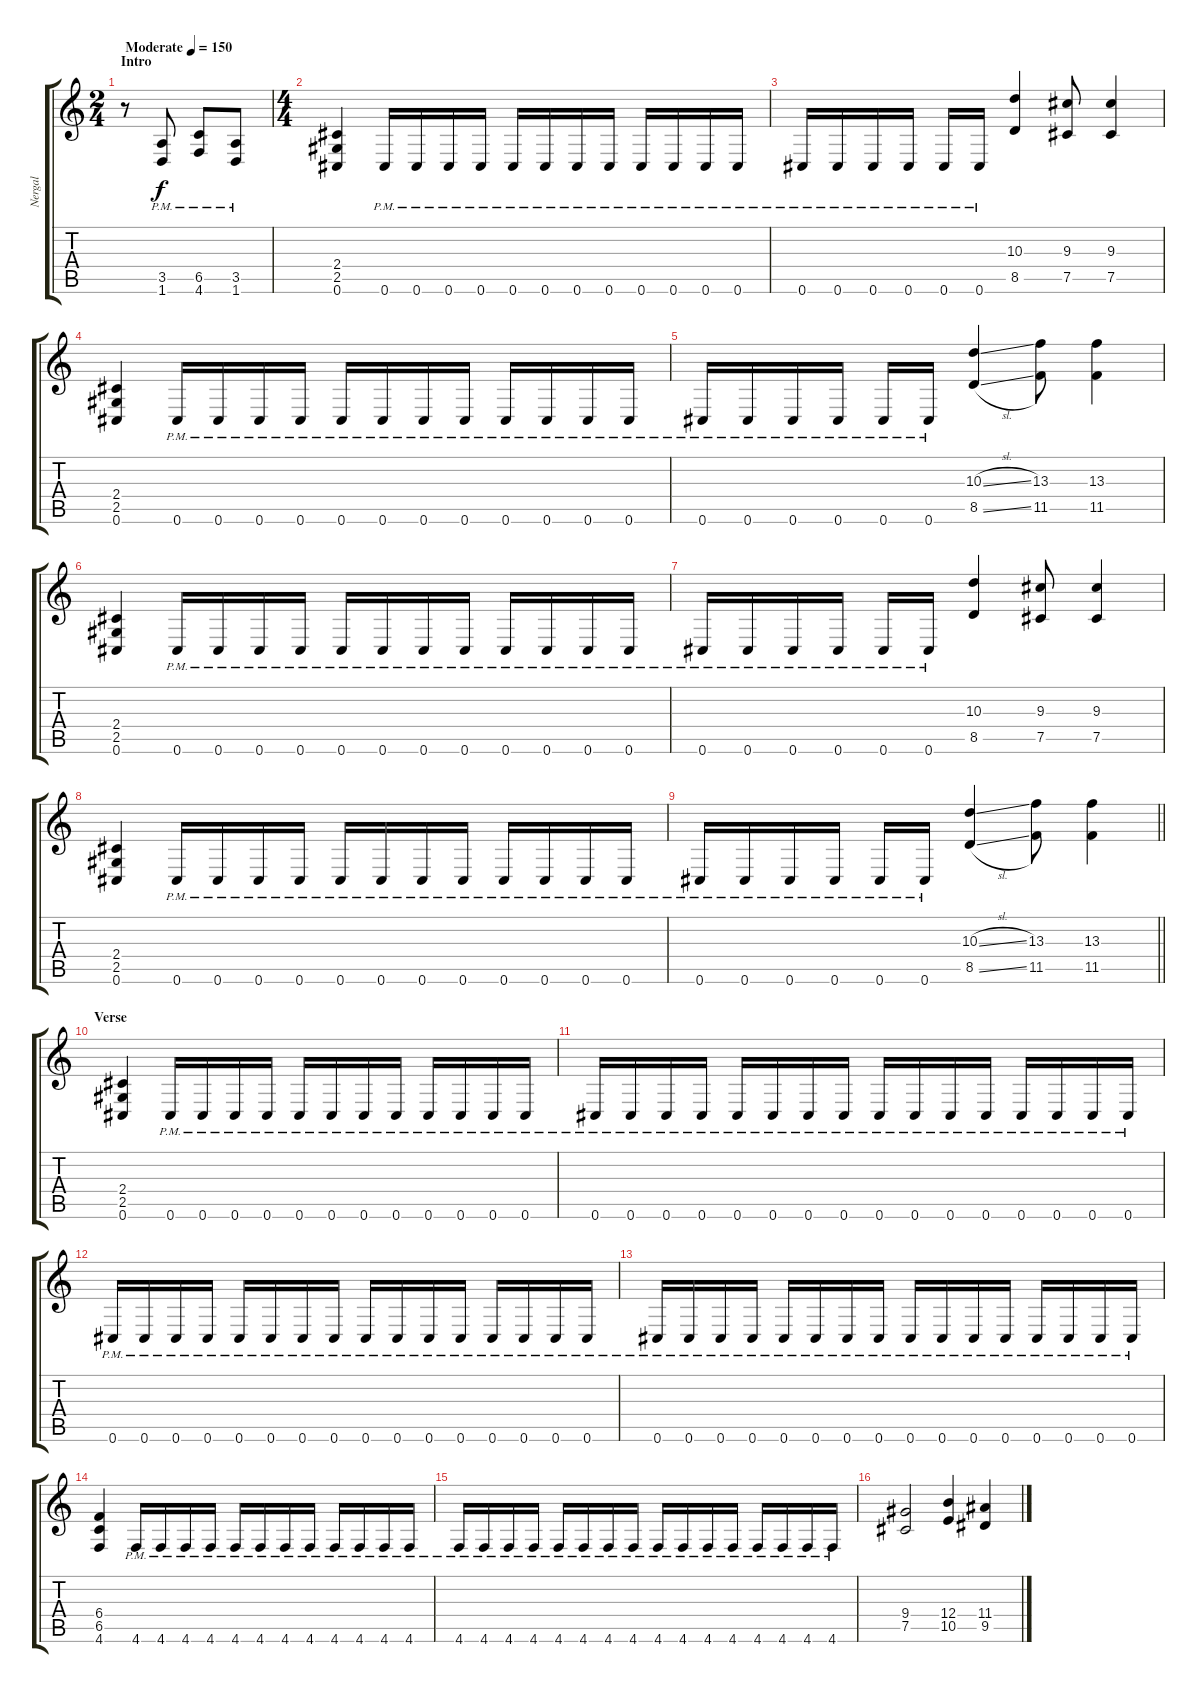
\track ("Nergal" "Nergal") {instrument distortionguitar}
\staff {score tabs}
\tuning (Db4 Ab3 E3 B2 Gb2 Db2) {hide}
\ts (2 4)
\section ("" "Intro")
\tempo (150 "Moderate")
\clef g2
\ks c
r.8{dy f instrument distortionguitar} (3.5{pm} 1.6{pm}).8 (6.5{pm} 4.6{pm}).8 (3.5{pm} 1.6{pm}).8 |
\ts (4 4)
(2.4 2.5 0.6).4 0.6{pm}.16 0.6{pm}.16 0.6{pm}.16 0.6{pm}.16 0.6{pm}.16 0.6{pm}.16 0.6{pm}.16 0.6{pm}.16 0.6{pm}.16 0.6{pm}.16 0.6{pm}.16 0.6{pm}.16 |
0.6{pm}.16 0.6{pm}.16 0.6{pm}.16 0.6{pm}.16 0.6{pm}.16 0.6{pm}.16 (10.3 8.5).4 (9.3 7.5).8 (9.3 7.5).4 |
(2.4 2.5 0.6).4 0.6{pm}.16 0.6{pm}.16 0.6{pm}.16 0.6{pm}.16 0.6{pm}.16 0.6{pm}.16 0.6{pm}.16 0.6{pm}.16 0.6{pm}.16 0.6{pm}.16 0.6{pm}.16 0.6{pm}.16 |
0.6{pm}.16 0.6{pm}.16 0.6{pm}.16 0.6{pm}.16 0.6{pm}.16 0.6{pm}.16 (10.3{sl} 8.5{sl}).4 (13.3 11.5).8 (13.3 11.5).4 |
(2.4 2.5 0.6).4 0.6{pm}.16 0.6{pm}.16 0.6{pm}.16 0.6{pm}.16 0.6{pm}.16 0.6{pm}.16 0.6{pm}.16 0.6{pm}.16 0.6{pm}.16 0.6{pm}.16 0.6{pm}.16 0.6{pm}.16 |
0.6{pm}.16 0.6{pm}.16 0.6{pm}.16 0.6{pm}.16 0.6{pm}.16 0.6{pm}.16 (10.3 8.5).4 (9.3 7.5).8 (9.3 7.5).4 |
(2.4 2.5 0.6).4 0.6{pm}.16 0.6{pm}.16 0.6{pm}.16 0.6{pm}.16 0.6{pm}.16 0.6{pm}.16 0.6{pm}.16 0.6{pm}.16 0.6{pm}.16 0.6{pm}.16 0.6{pm}.16 0.6{pm}.16 |
\barLineRight lightlight
0.6{pm}.16 0.6{pm}.16 0.6{pm}.16 0.6{pm}.16 0.6{pm}.16 0.6{pm}.16 (10.3{sl} 8.5{sl}).4 (13.3 11.5).8 (13.3 11.5).4 |
\section ("" "Verse")
(2.4 2.5 0.6).4 0.6{pm}.16 0.6{pm}.16 0.6{pm}.16 0.6{pm}.16 0.6{pm}.16 0.6{pm}.16 0.6{pm}.16 0.6{pm}.16 0.6{pm}.16 0.6{pm}.16 0.6{pm}.16 0.6{pm}.16 |
0.6{pm}.16 0.6{pm}.16 0.6{pm}.16 0.6{pm}.16 0.6{pm}.16 0.6{pm}.16 0.6{pm}.16 0.6{pm}.16 0.6{pm}.16 0.6{pm}.16 0.6{pm}.16 0.6{pm}.16 0.6{pm}.16 0.6{pm}.16 0.6{pm}.16 0.6{pm}.16 |
0.6{pm}.16 0.6{pm}.16 0.6{pm}.16 0.6{pm}.16 0.6{pm}.16 0.6{pm}.16 0.6{pm}.16 0.6{pm}.16 0.6{pm}.16 0.6{pm}.16 0.6{pm}.16 0.6{pm}.16 0.6{pm}.16 0.6{pm}.16 0.6{pm}.16 0.6{pm}.16 |
0.6{pm}.16 0.6{pm}.16 0.6{pm}.16 0.6{pm}.16 0.6{pm}.16 0.6{pm}.16 0.6{pm}.16 0.6{pm}.16 0.6{pm}.16 0.6{pm}.16 0.6{pm}.16 0.6{pm}.16 0.6{pm}.16 0.6{pm}.16 0.6{pm}.16 0.6{pm}.16 |
(6.4 6.5 4.6).4 4.6{pm}.16 4.6{pm}.16 4.6{pm}.16 4.6{pm}.16 4.6{pm}.16 4.6{pm}.16 4.6{pm}.16 4.6{pm}.16 4.6{pm}.16 4.6{pm}.16 4.6{pm}.16 4.6{pm}.16 |
4.6{pm}.16 4.6{pm}.16 4.6{pm}.16 4.6{pm}.16 4.6{pm}.16 4.6{pm}.16 4.6{pm}.16 4.6{pm}.16 4.6{pm}.16 4.6{pm}.16 4.6{pm}.16 4.6{pm}.16 4.6{pm}.16 4.6{pm}.16 4.6{pm}.16 4.6{pm}.16 |
(9.4 7.5).2 (12.4 10.5).4 (11.4 9.5).4
